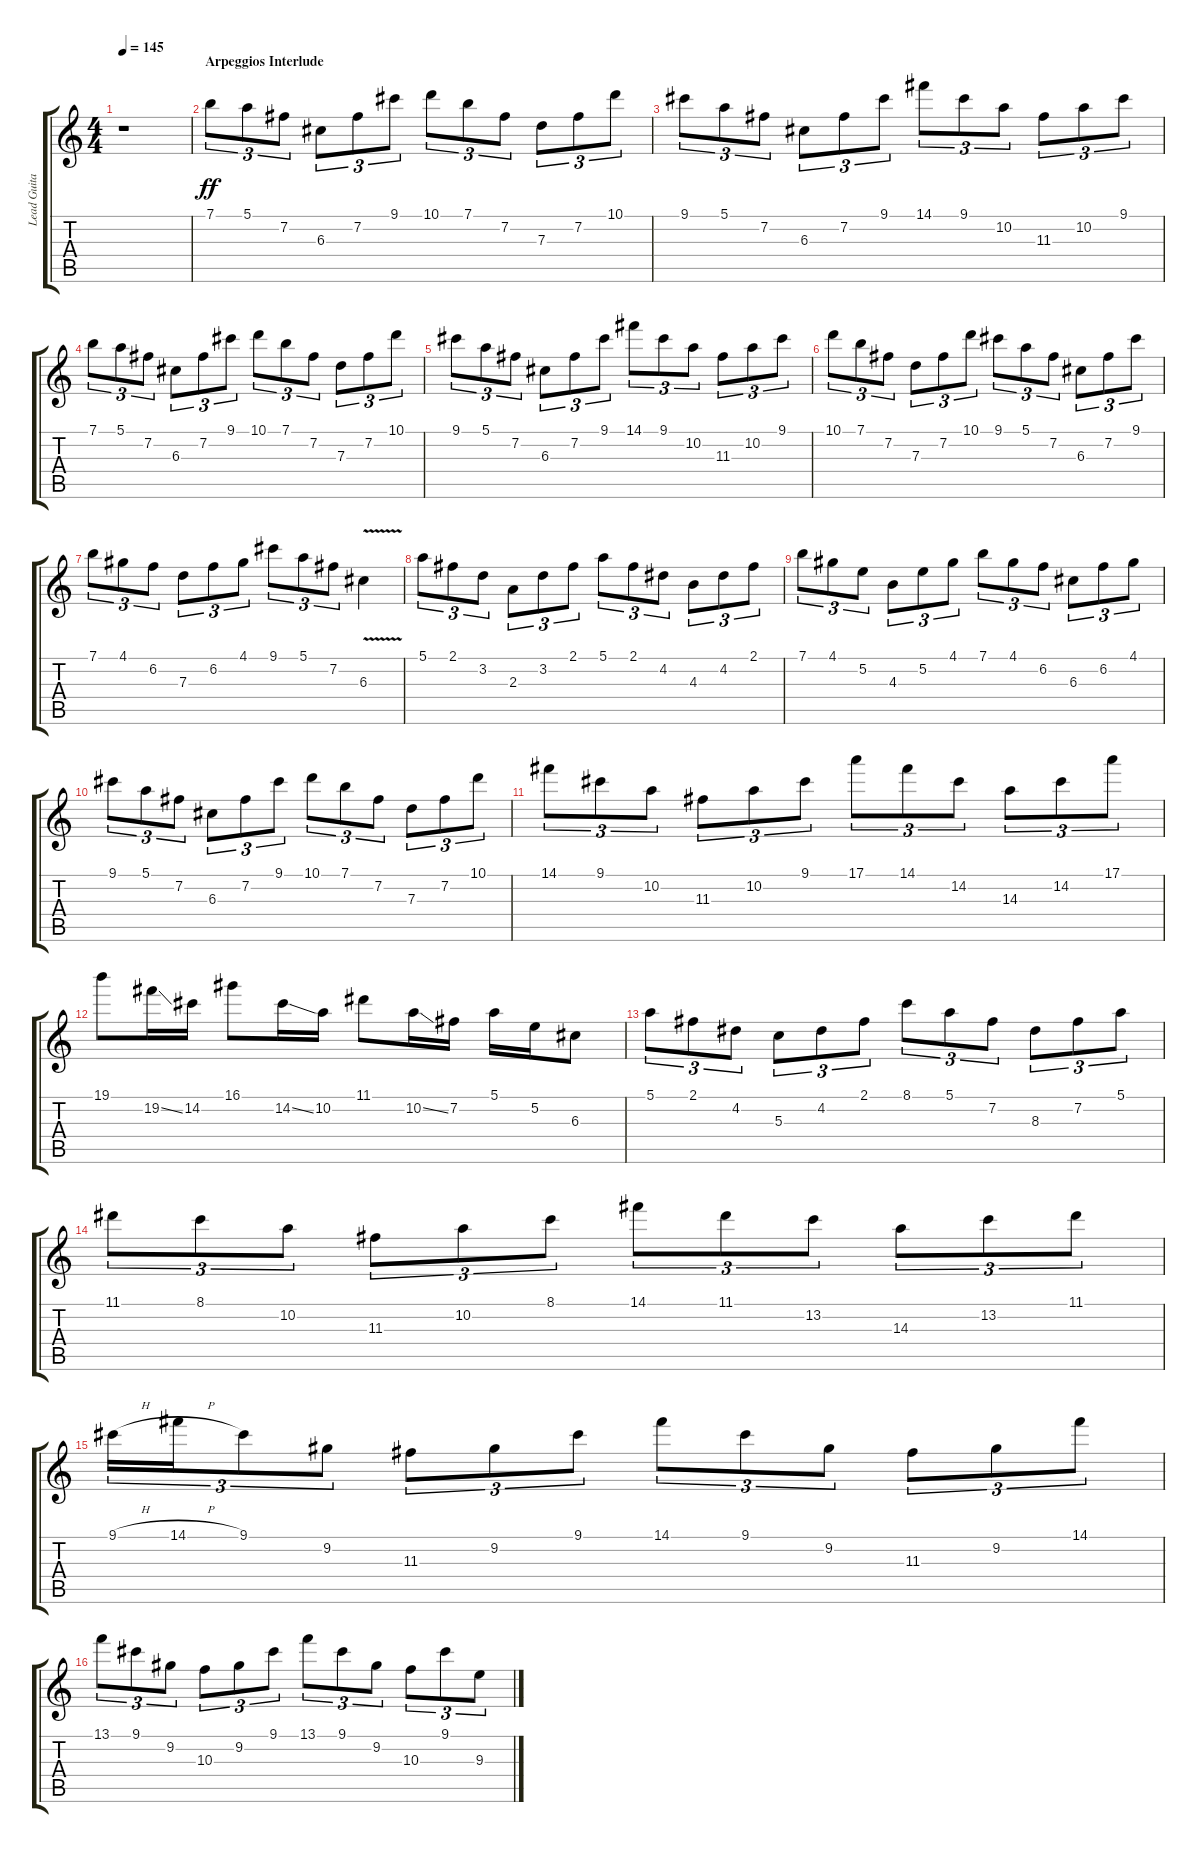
\track ("Lead Guitar" "Lead Guita") {instrument overdrivenguitar}
\staff {score tabs}
\tuning (E4 B3 G3 D3 A2 E2) {hide}
\ts (4 4)
\tempo 145
\clef g2
\ks c
r.1{dy f} |
\section ("" "Arpeggios Interlude")
7.1.8{tu (3 2) dy ff} 5.1.8{tu (3 2)} 7.2.8{tu (3 2)} 6.3.8{tu (3 2)} 7.2.8{tu (3 2)} 9.1.8{tu (3 2)} 10.1.8{tu (3 2)} 7.1.8{tu (3 2)} 7.2.8{tu (3 2)} 7.3.8{tu (3 2)} 7.2.8{tu (3 2)} 10.1.8{tu (3 2)} |
9.1.8{tu (3 2)} 5.1.8{tu (3 2)} 7.2.8{tu (3 2)} 6.3.8{tu (3 2)} 7.2.8{tu (3 2)} 9.1.8{tu (3 2)} 14.1.8{tu (3 2)} 9.1.8{tu (3 2)} 10.2.8{tu (3 2)} 11.3.8{tu (3 2)} 10.2.8{tu (3 2)} 9.1.8{tu (3 2)} |
7.1.8{tu (3 2)} 5.1.8{tu (3 2)} 7.2.8{tu (3 2)} 6.3.8{tu (3 2)} 7.2.8{tu (3 2)} 9.1.8{tu (3 2)} 10.1.8{tu (3 2)} 7.1.8{tu (3 2)} 7.2.8{tu (3 2)} 7.3.8{tu (3 2)} 7.2.8{tu (3 2)} 10.1.8{tu (3 2)} |
9.1.8{tu (3 2)} 5.1.8{tu (3 2)} 7.2.8{tu (3 2)} 6.3.8{tu (3 2)} 7.2.8{tu (3 2)} 9.1.8{tu (3 2)} 14.1.8{tu (3 2)} 9.1.8{tu (3 2)} 10.2.8{tu (3 2)} 11.3.8{tu (3 2)} 10.2.8{tu (3 2)} 9.1.8{tu (3 2)} |
10.1.8{tu (3 2)} 7.1.8{tu (3 2)} 7.2.8{tu (3 2)} 7.3.8{tu (3 2)} 7.2.8{tu (3 2)} 10.1.8{tu (3 2)} 9.1.8{tu (3 2)} 5.1.8{tu (3 2)} 7.2.8{tu (3 2)} 6.3.8{tu (3 2)} 7.2.8{tu (3 2)} 9.1.8{tu (3 2)} |
7.1.8{tu (3 2)} 4.1.8{tu (3 2)} 6.2.8{tu (3 2)} 7.3.8{tu (3 2)} 6.2.8{tu (3 2)} 4.1.8{tu (3 2)} 9.1.8{tu (3 2)} 5.1.8{tu (3 2)} 7.2.8{tu (3 2)} 6.3{v}.4 |
5.1.8{tu (3 2)} 2.1.8{tu (3 2)} 3.2.8{tu (3 2)} 2.3.8{tu (3 2)} 3.2.8{tu (3 2)} 2.1.8{tu (3 2)} 5.1.8{tu (3 2)} 2.1.8{tu (3 2)} 4.2.8{tu (3 2)} 4.3.8{tu (3 2)} 4.2.8{tu (3 2)} 2.1.8{tu (3 2)} |
7.1.8{tu (3 2)} 4.1.8{tu (3 2)} 5.2.8{tu (3 2)} 4.3.8{tu (3 2)} 5.2.8{tu (3 2)} 4.1.8{tu (3 2)} 7.1.8{tu (3 2)} 4.1.8{tu (3 2)} 6.2.8{tu (3 2)} 6.3.8{tu (3 2)} 6.2.8{tu (3 2)} 4.1.8{tu (3 2)} |
9.1.8{tu (3 2)} 5.1.8{tu (3 2)} 7.2.8{tu (3 2)} 6.3.8{tu (3 2)} 7.2.8{tu (3 2)} 9.1.8{tu (3 2)} 10.1.8{tu (3 2)} 7.1.8{tu (3 2)} 7.2.8{tu (3 2)} 7.3.8{tu (3 2)} 7.2.8{tu (3 2)} 10.1.8{tu (3 2)} |
14.1.8{tu (3 2)} 9.1.8{tu (3 2)} 10.2.8{tu (3 2)} 11.3.8{tu (3 2)} 10.2.8{tu (3 2)} 9.1.8{tu (3 2)} 17.1.8{tu (3 2)} 14.1.8{tu (3 2)} 14.2.8{tu (3 2)} 14.3.8{tu (3 2)} 14.2.8{tu (3 2)} 17.1.8{tu (3 2)} |
19.1.8 19.2{ss}.16 14.2.16 16.1.8 14.2{ss}.16 10.2.16 11.1.8 10.2{ss}.16 7.2.16 5.1.16 5.2.16 6.3.8 |
5.1.8{tu (3 2)} 2.1.8{tu (3 2)} 4.2.8{tu (3 2)} 5.3.8{tu (3 2)} 4.2.8{tu (3 2)} 2.1.8{tu (3 2)} 8.1.8{tu (3 2)} 5.1.8{tu (3 2)} 7.2.8{tu (3 2)} 8.3.8{tu (3 2)} 7.2.8{tu (3 2)} 5.1.8{tu (3 2)} |
11.1.8{tu (3 2)} 8.1.8{tu (3 2)} 10.2.8{tu (3 2)} 11.3.8{tu (3 2)} 10.2.8{tu (3 2)} 8.1.8{tu (3 2)} 14.1.8{tu (3 2)} 11.1.8{tu (3 2)} 13.2.8{tu (3 2)} 14.3.8{tu (3 2)} 13.2.8{tu (3 2)} 11.1.8{tu (3 2)} |
9.1{h}.16{tu (3 2)} 14.1{h}.16{tu (3 2)} 9.1.8{tu (3 2)} 9.2.8{tu (3 2)} 11.3.8{tu (3 2)} 9.2.8{tu (3 2)} 9.1.8{tu (3 2)} 14.1.8{tu (3 2)} 9.1.8{tu (3 2)} 9.2.8{tu (3 2)} 11.3.8{tu (3 2)} 9.2.8{tu (3 2)} 14.1.8{tu (3 2)} |
13.1.8{tu (3 2)} 9.1.8{tu (3 2)} 9.2.8{tu (3 2)} 10.3.8{tu (3 2)} 9.2.8{tu (3 2)} 9.1.8{tu (3 2)} 13.1.8{tu (3 2)} 9.1.8{tu (3 2)} 9.2.8{tu (3 2)} 10.3.8{tu (3 2)} 9.1.8{tu (3 2)} 9.3.8{tu (3 2)}
